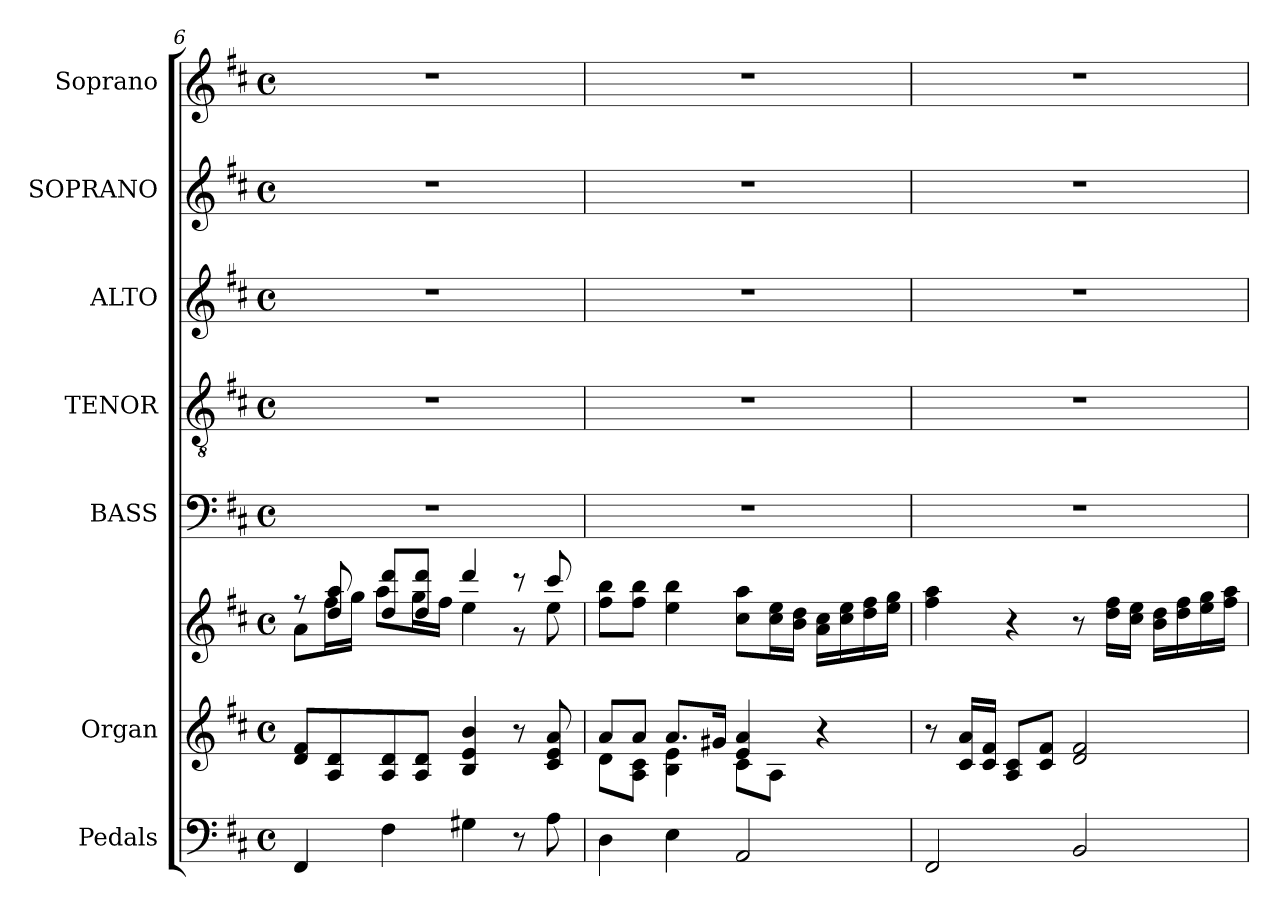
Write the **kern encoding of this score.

**kern	**kern	**kern	**kern	**kern	**kern	**kern	**kern
*part7	*part6	*part6	*part5	*part4	*part3	*part2	*part1
*staff8	*staff7	*staff6	*staff5	*staff4	*staff3	*staff2	*staff1
*I"Pedals	*I"Organ	*	*I"BASS	*I"TENOR	*I"ALTO	*I"SOPRANO	*I"Soprano
*I'Ped.	*I'Org.	*	*I'B.	*I'T.	*I'A.	*I'S.	*I'S.
!!LO:LB:g=z
*clefF4	*clefG2	*clefG2	*clefF4	*clefGv2	*clefG2	*clefG2	*clefG2
*	*	*	*	*ITrd7c12	*	*	*
*k[f#c#]	*k[f#c#]	*k[f#c#]	*k[f#c#]	*k[f#c#]	*k[f#c#]	*k[f#c#]	*k[f#c#]
*D:	*D:	*D:	*D:	*D:	*D:	*D:	*D:
*M4/4	*M4/4	*M4/4	*M4/4	*M4/4	*M4/4	*M4/4	*M4/4
*met(c)	*met(c)	*met(c)	*met(c)	*met(c)	*met(c)	*met(c)	*met(c)
=6	=6	=6	=6	=6	=6	=6	=6
*	*	*^	*	*	*	*	*
4FF#i/	8di/ 8f#iL	8r	8ai\L	1r	1r	1r	1r	1r
.	8Ai/ 8di	8ddi/ 8aai	16ff#i\L	.	.	.	.	.
.	.	.	16ggi\JJ	.	.	.	.	.
4F#i\	8Ai/ 8di	8ddi/ 8dddiL	8aai\L	.	.	.	.	.
.	8Ai/ 8diJ	8ddi/ 8dddiJ	16ggi\L	.	.	.	.	.
.	.	.	16ff#i\JJ	.	.	.	.	.
4G#Xi\	4Bi/ 4ei 4bi	4dddi/	4eei\	.	.	.	.	.
8r	8r	8r	8r	.	.	.	.	.
8Ai\	8c#i/ 8ei 8ai	8ccc#i/	8eei\	.	.	.	.	.
*	*	*v	*v	*	*	*	*	*
=7	=7	=7	=7	=7	=7	=7	=7
*	*^	*	*	*	*	*	*
4Di\	8ai/L	8di\L	8ff#i\ 8bbiL	1r	1r	1r	1r	1r
.	8ai/J	8Ai\ 8c#iJ	8ff#i\ 8bbiJ	.	.	.	.	.
4Ei\	8.ai/L	4Bi\ 4ei	4eei\ 4bbi	.	.	.	.	.
.	16g#Xi/Jk	.	.	.	.	.	.	.
2AAi/	4ei/ 4ai	8c#i\L	8cc#i\ 8aaiL	.	.	.	.	.
.	.	8Ai\J	16cc#i\ 16eeiL	.	.	.	.	.
.	.	.	16bi\ 16ddiJJ	.	.	.	.	.
.	4r	4ryy	16ai\ 16cc#iLL	.	.	.	.	.
.	.	.	16cc#i\ 16eei	.	.	.	.	.
.	.	.	16ddi\ 16ff#i	.	.	.	.	.
.	.	.	16eei\ 16ggiJJ	.	.	.	.	.
*	*v	*v	*	*	*	*	*	*
=8	=8	=8	=8	=8	=8	=8	=8
2FF#i/	8r	4ff#i\ 4aai	1r	1r	1r	1r	1r
.	16c#i/ 16aiLL	.	.	.	.	.	.
.	16c#i/ 16f#iJJ	.	.	.	.	.	.
.	8Ai/ 8c#iL	4r	.	.	.	.	.
.	8c#i/ 8f#iJ	.	.	.	.	.	.
2BBi/	2di/ 2f#i	8r	.	.	.	.	.
.	.	16ddi\ 16ff#iLL	.	.	.	.	.
.	.	16cc#i\ 16eeiJJ	.	.	.	.	.
.	.	16bi\ 16ddiLL	.	.	.	.	.
.	.	16ddi\ 16ff#i	.	.	.	.	.
.	.	16eei\ 16ggi	.	.	.	.	.
.	.	16ff#i\ 16aaiJJ	.	.	.	.	.
=	=	=	=	=	=	=	=
*-	*-	*-	*-	*-	*-	*-	*-
